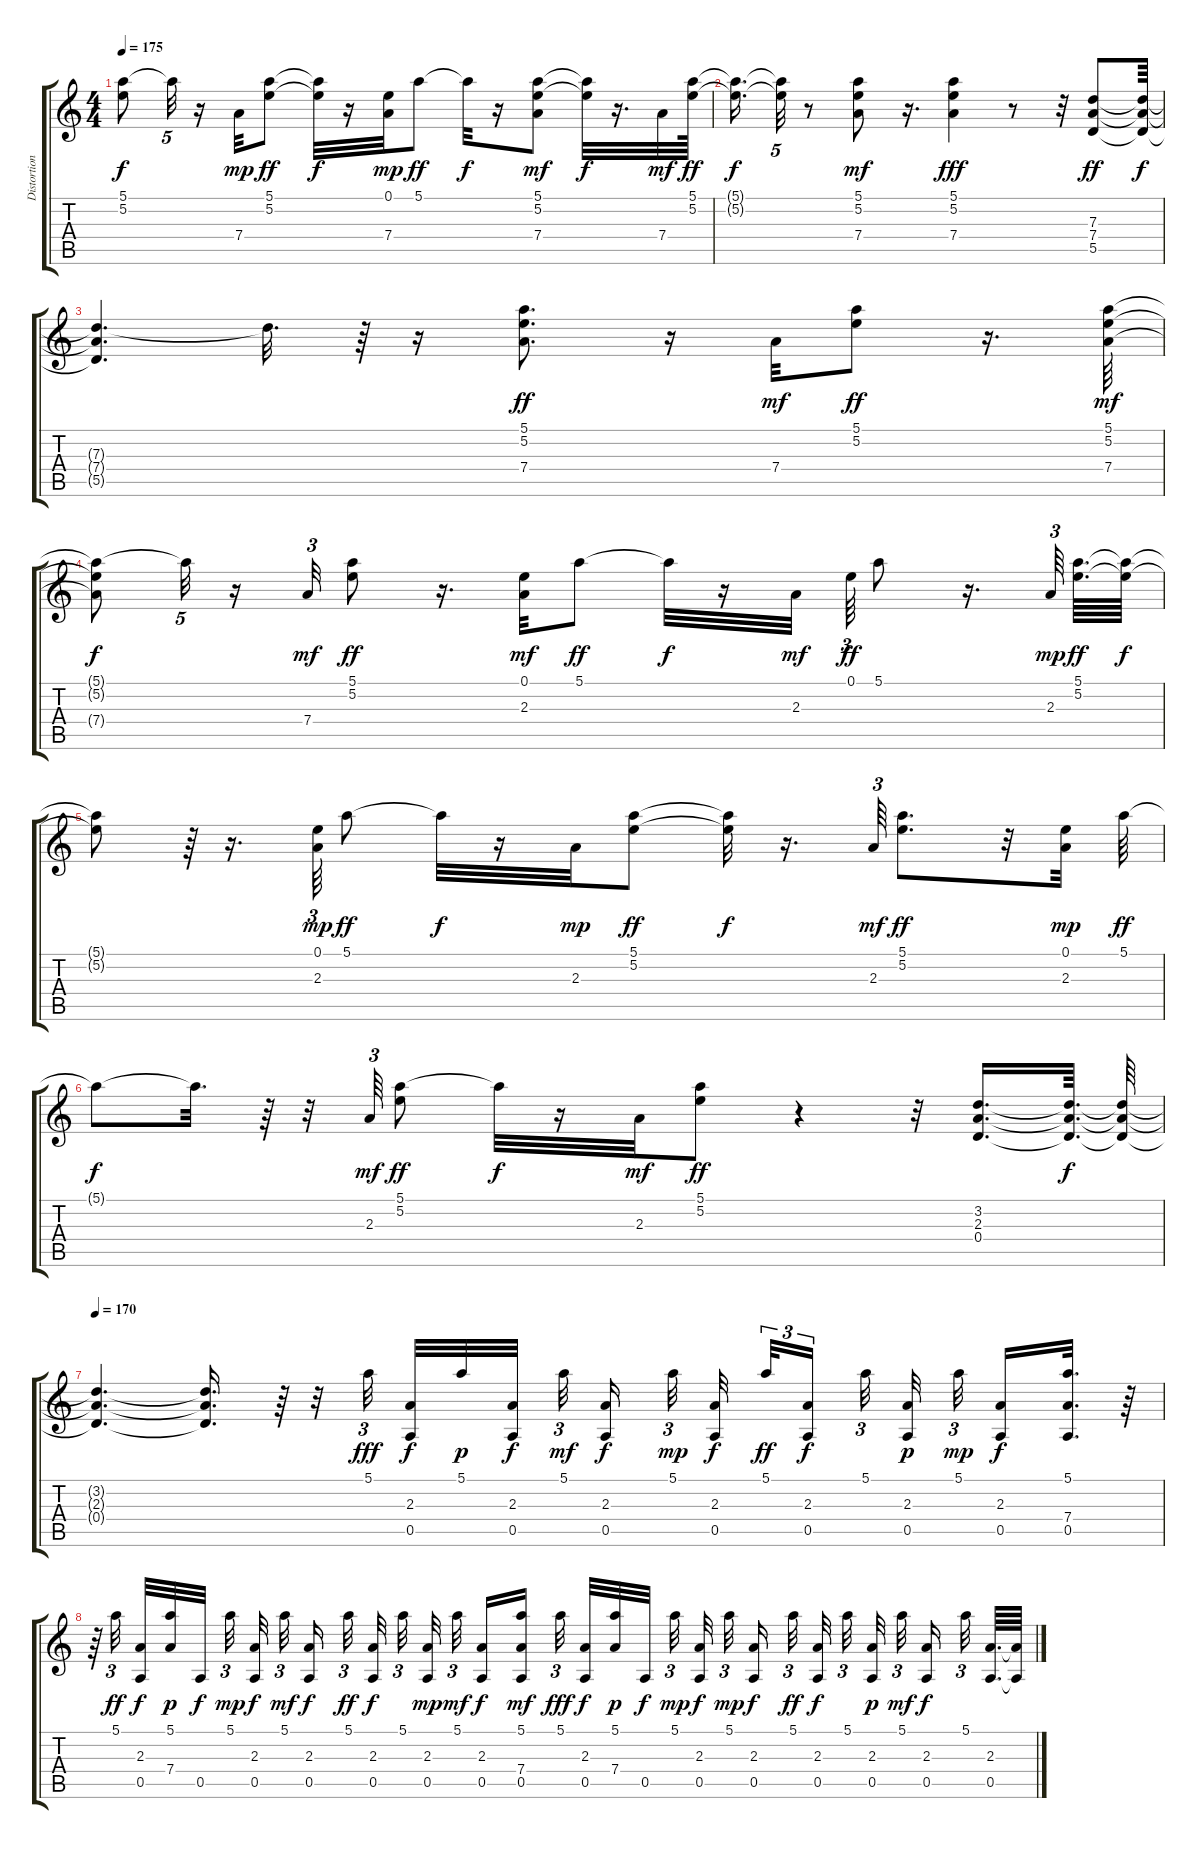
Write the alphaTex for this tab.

\track ("Distortion guitar 1" "Distortion") {instrument distortionguitar}
\staff {score tabs}
\tuning (E4 B3 G3 D3 A2 E2) {hide}
\ts (4 4)
\tempo 175
\clef g2
\ks c
(5.1{t} 5.2{t}).8{dy f} 5.1{t}.32{tu (5 4)} r.16 7.4.32{dy mp} (5.1 5.2).8{dy ff} (5.1{t} 5.2{t}).32{dy f} r.16 (0.1 7.4).32{dy mp} 5.1.8{dy ff} 5.1{t}.32{dy f} r.16 (5.1 5.2 7.4).8{dy mf} (5.1{t} 5.2{t}).32{dy f} r.16{d} 7.4.32{dy mf} (5.1 5.2).64{dy ff} |
(5.1{t} 5.2{t}).16{d dy f} (5.1{t} 5.2{t}).32{tu (5 4)} r.8 (5.1 5.2 7.4).8{dy mf} r.16{d} (5.1 5.2 7.4).4{dy fff} r.8 r.32 (7.3 7.4 5.5).8{dy ff} (7.3{t} 7.4{t} 5.5{t}).64{dy f} |
(7.3{t} 7.4{t} 5.5{t}).4{d} 7.3{t}.32{d} r.64 r.16 (5.1 5.2 7.4).8{d dy ff} r.16 7.4.32{dy mf} (5.1 5.2).8{dy ff} r.16{d} (5.1 5.2 7.4).64{dy mf} |
(5.1{t} 5.2{t} 7.4{t}).8{dy f} 5.1{t}.32{tu (5 4)} r.16 7.4.32{tu (3 2) dy mf} (5.1 5.2).8{dy ff} r.16{d} (0.1 2.3).32{dy mf} 5.1.8{dy ff} 5.1{t}.32{dy f} r.16 2.3.32{dy mf} 0.1.64{tu (3 2) dy ff} 5.1.8 r.16{d} 2.3.64{tu (3 2) dy mp} (5.1 5.2).64{d dy ff} (5.1{t} 5.2{t}).64{dy f} |
(5.1{t} 5.2{t}).8 r.64 r.16{d} (0.1 2.3).64{tu (3 2) dy mp} 5.1.8{dy ff} 5.1{t}.32{dy f} r.16 2.3.32{dy mp} (5.1 5.2).8{dy ff} (5.1{t} 5.2{t}).32{dy f} r.16{d} 2.3.64{tu (3 2) dy mf} (5.1 5.2).8{d dy ff} r.32 (0.1 2.3).32{dy mp} 5.1.64{dy ff} |
5.1{t}.8{dy f} 5.1{t}.32{d} r.64 r.32 2.3.64{tu (3 2) dy mf} (5.1 5.2).8{dy ff} 5.1{t}.32{dy f} r.16 2.3.32{dy mf} (5.1 5.2).8{dy ff} r.4 r.32 (3.2 2.3 0.4).16{d} (3.2{t} 2.3{t} 0.4{t}).64{d dy f} (3.2{t} 2.3{t} 0.4{t}).64 |
\tempo 170
(3.2{t} 2.3{t} 0.4{t}).4{d} (3.2{t} 2.3{t} 0.4{t}).16{d} r.64 r.32 5.1.32{tu (3 2) dy fff volume 7} (2.3 0.5).32{dy f} 5.1.32{dy p} (2.3 0.5).32{dy f} 5.1.32{tu (3 2) dy mf} (2.3 0.5).16{dy f} 5.1.32{tu (3 2) dy mp} (2.3 0.5).32{dy f} 5.1.32{tu (3 2) dy ff} (2.3 0.5).16{tu (3 2) dy f} 5.1.32{tu (3 2)} (2.3 0.5).32{dy p} 5.1.32{tu (3 2) dy mp} (2.3 0.5).16{dy f} (5.1 7.4 0.5).32{d} r.64 |
r.64 5.1.32{tu (3 2) dy ff} (2.3 0.5).32{dy f} (5.1 7.4).32{dy p} 0.5.32{dy f} 5.1.32{tu (3 2) dy mp} (2.3 0.5).32{dy f} 5.1.32{tu (3 2) dy mf} (2.3 0.5).16{dy f} 5.1.32{tu (3 2) dy ff} (2.3 0.5).32{dy f} 5.1.32{tu (3 2)} (2.3 0.5).32{dy mp} 5.1.32{tu (3 2) dy mf} (2.3 0.5).16{dy f} (5.1 7.4 0.5).16{dy mf} 5.1.32{tu (3 2) dy fff} (2.3 0.5).32{dy f} (5.1 7.4).32{dy p} 0.5.32{dy f} 5.1.32{tu (3 2) dy mp} (2.3 0.5).32{dy f} 5.1.32{tu (3 2) dy mp} (2.3 0.5).16{dy f} 5.1.32{tu (3 2) dy ff} (2.3 0.5).32{dy f} 5.1.32{tu (3 2)} (2.3 0.5).32{dy p} 5.1.32{tu (3 2) dy mf} (2.3 0.5).16{dy f} 5.1.32{tu (3 2)} (2.3 0.5).64{d} (2.3{t} 0.5{t}).64
